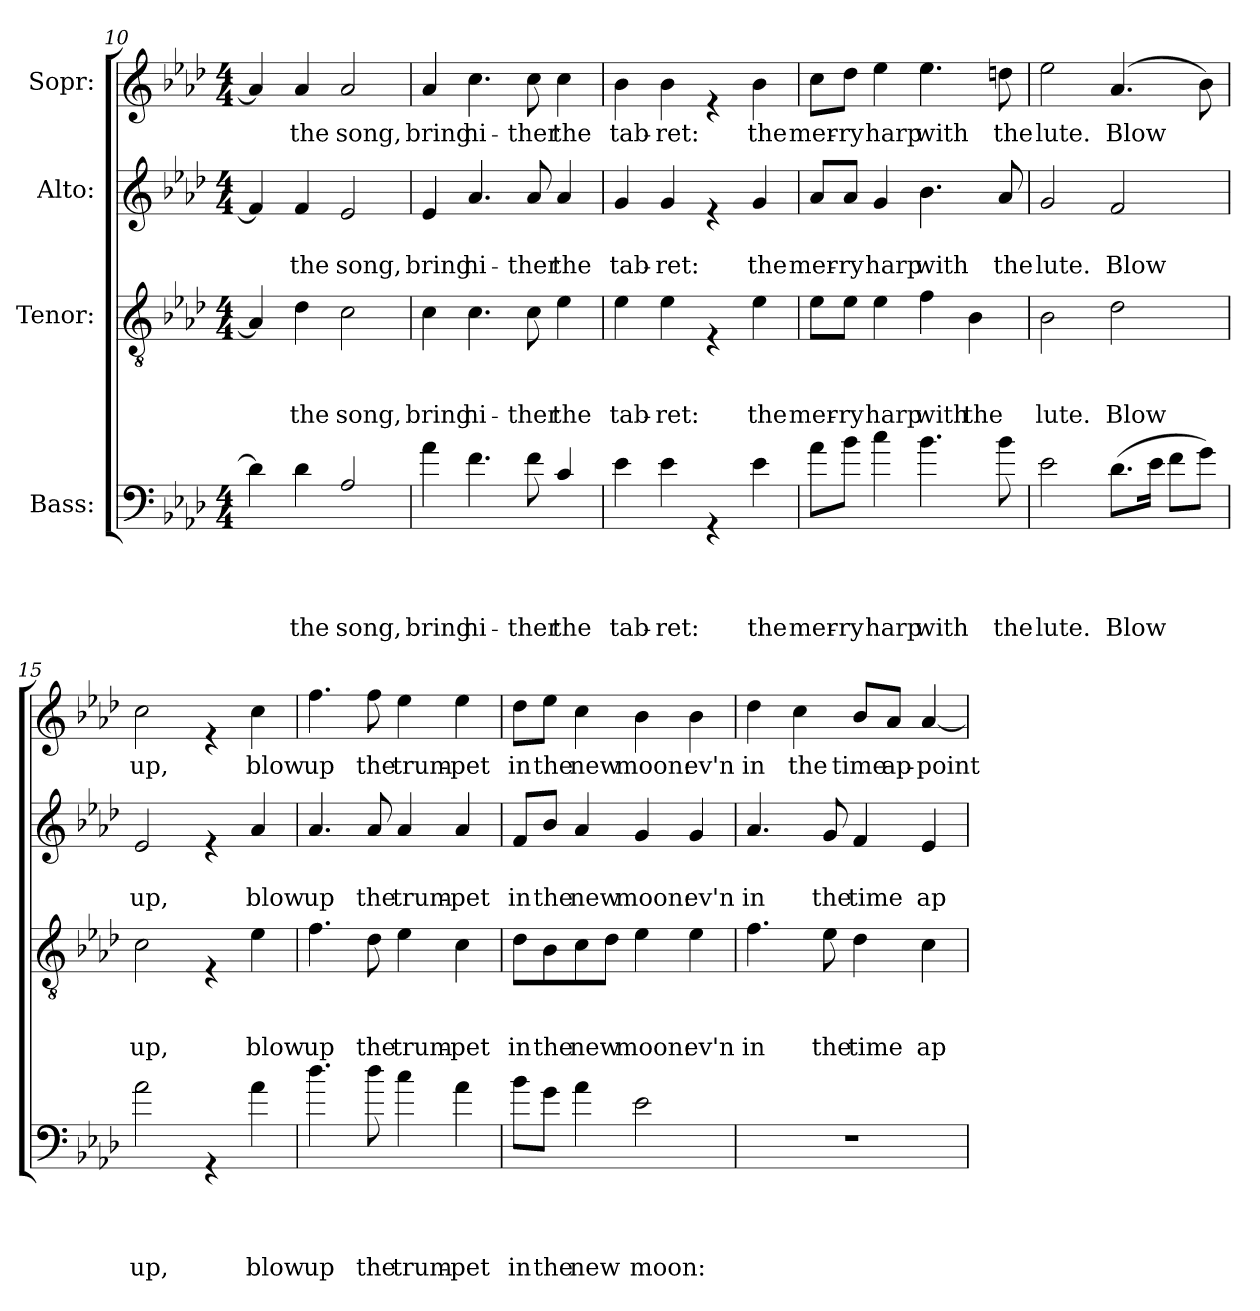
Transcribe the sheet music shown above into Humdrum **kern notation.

**kern	**text	**text	**text	**text	**kern	**text	**text	**text	**kern	**text	**text	**kern	**text
*part4	*part4	*part4	*part4	*part4	*part3	*part3	*part3	*part3	*part2	*part2	*part2	*part1	*part1
*staff4	*staff4	*staff4	*staff4	*staff4	*staff3	*staff3	*staff3	*staff3	*staff2	*staff2	*staff2	*staff1	*staff1
*I"Bass:	*	*	*	*	*I"Tenor:	*	*	*	*I"Alto:	*	*	*I"Sopr:	*
*clefF4	*	*	*	*	*clefGv2	*	*	*	*clefG2	*	*	*clefG2	*
*ITrd7c12	*	*	*	*	*	*	*	*	*	*	*	*	*
*k[b-e-a-d-]	*	*	*	*	*k[b-e-a-d-]	*	*	*	*k[b-e-a-d-]	*	*	*k[b-e-a-d-]	*
*A-:	*	*	*	*	*A-:	*	*	*	*A-:	*	*	*A-:	*
*M4/4	*	*	*	*	*M4/4	*	*	*	*M4/4	*	*	*M4/4	*
=10	=10	=10	=10	=10	=10	=10	=10	=10	=10	=10	=10	=10	=10
4D-\]	.	.	.	.	4A-/]	.	.	.	4f/]	.	.	4a-/]	.
!	!	!	!	!LO:LY:b	!	!	!	!LO:LY:b	!	!	!LO:LY:b	!	!LO:LY:b
4D-\	.	.	.	the	4d-\	.	.	the	4f/	.	the	4a-/	the
!	!	!	!	!LO:LY:b	!	!	!	!LO:LY:b	!	!	!LO:LY:b	!	!LO:LY:b
2AA-/	.	.	.	song,	2c\	.	.	song,	2e-/	.	song,	2a-/	song,
!!LO:LB:g=z
=11	=11	=11	=11	=11	=11	=11	=11	=11	=11	=11	=11	=11	=11
!	!	!	!	!LO:LY:b	!	!	!	!LO:LY:b	!	!	!LO:LY:b	!	!LO:LY:b
4A-\	.	.	.	bring	4c\	.	.	bring	4e-/	.	bring	4a-/	bring
!	!	!	!	!LO:LY:b	!	!	!	!LO:LY:b	!	!	!LO:LY:b	!	!LO:LY:b
4.F\	.	.	.	hi-	4.c\	.	.	hi-	4.a-/	.	hi-	4.cc\	hi-
!	!	!	!	!LO:LY:b	!	!	!	!LO:LY:b	!	!	!LO:LY:b	!	!LO:LY:b
8F\	.	.	.	-ther	8c\	.	.	-ther	8a-/	.	-ther	8cc\	-ther
!	!	!	!	!LO:LY:b	!	!	!	!LO:LY:b	!	!	!LO:LY:b	!	!LO:LY:b
4C/	.	.	.	the	4e-\	.	.	the	4a-/	.	the	4cc\	the
=12	=12	=12	=12	=12	=12	=12	=12	=12	=12	=12	=12	=12	=12
!	!	!	!	!LO:LY:b	!	!	!	!LO:LY:b	!	!	!LO:LY:b	!	!LO:LY:b
4E-\	.	.	.	tab-	4e-\	.	.	tab-	4g/	.	tab-	4b-\	tab-
!	!	!	!	!LO:LY:b	!	!	!	!LO:LY:b	!	!	!LO:LY:b	!	!LO:LY:b
4E-\	.	.	.	-ret:	4e-\	.	.	-ret:	4g/	.	-ret:	4b-\	-ret:
4rGG	.	.	.	.	4rE	.	.	.	4re	.	.	4re	.
!	!	!	!	!LO:LY:b	!	!	!	!LO:LY:b	!	!	!LO:LY:b	!	!LO:LY:b
4E-\	.	.	.	the	4e-\	.	.	the	4g/	.	the	4b-\	the
=13	=13	=13	=13	=13	=13	=13	=13	=13	=13	=13	=13	=13	=13
!	!	!	!	!LO:LY:b	!	!	!	!LO:LY:b	!	!	!LO:LY:b	!	!LO:LY:b
8A-\L	.	.	.	mer-	8e-\L	.	.	mer-	8a-/L	.	mer-	8cc\L	mer-
!	!	!	!	!LO:LY:b	!	!	!	!LO:LY:b	!	!	!LO:LY:b	!	!LO:LY:b
8B-\J	.	.	.	-ry	8e-\J	.	.	-ry	8a-/J	.	-ry	8dd-\J	-ry
!	!	!	!	!LO:LY:b	!	!	!	!LO:LY:b	!	!	!LO:LY:b	!	!LO:LY:b
4c\	.	.	.	harp	4e-\	.	.	harp	4g/	.	harp	4ee-\	harp
!	!	!	!	!LO:LY:b	!	!	!	!LO:LY:b	!	!	!LO:LY:b	!	!LO:LY:b
4.B-\	.	.	.	with	4f\	.	.	with	4.b-\	.	with	4.ee-\	with
!	!	!	!	!	!	!	!	!LO:LY:b	!	!	!	!	!
.	.	.	.	.	4B-\	.	.	the	.	.	.	.	.
!	!	!	!	!LO:LY:b	!	!	!	!	!	!	!LO:LY:b	!	!LO:LY:b
8B-\	.	.	.	the	.	.	.	.	8a-/	.	the	8ddn\	the
=14	=14	=14	=14	=14	=14	=14	=14	=14	=14	=14	=14	=14	=14
*	*	*	*	*	*	*	*	*	*	*	*	*MM60	*
!	!	!	!	!LO:LY:b	!	!	!	!LO:LY:b	!	!	!LO:LY:b	!	!LO:LY:b
2E-\	.	.	.	lute.	2B-\	.	.	lute.	2g/	.	lute.	2ee-\	lute.
!	!	!	!	!LO:LY:b	!	!	!	!LO:LY:b	!	!	!LO:LY:b	!	!LO:LY:b
(>8.D-\L	.	.	.	Blow	2d-\	.	.	Blow	2f/	.	Blow	(<4.a-/	Blow
16E-\Jk	.	.	.	.	.	.	.	.	.	.	.	.	.
8F\L	.	.	.	.	.	.	.	.	.	.	.	.	.
8G\J)	.	.	.	.	.	.	.	.	.	.	.	8b-\)	.
!!LO:PB:g=z
=15	=15	=15	=15	=15	=15	=15	=15	=15	=15	=15	=15	=15	=15
!	!	!	!	!LO:LY:b	!	!	!	!LO:LY:b	!	!	!LO:LY:b	!	!LO:LY:b
2A-\	.	.	.	up,	2c\	.	.	up,	2e-/	.	up,	2cc\	up,
4rGG	.	.	.	.	4rE	.	.	.	4re	.	.	4re	.
!	!	!	!	!LO:LY:b	!	!	!	!LO:LY:b	!	!	!LO:LY:b	!	!LO:LY:b
4A-\	.	.	.	blow	4e-\	.	.	blow	4a-/	.	blow	4cc\	blow
=16	=16	=16	=16	=16	=16	=16	=16	=16	=16	=16	=16	=16	=16
*	*	*	*	*	*	*	*	*	*	*	*	*MM112	*
!	!	!	!	!LO:LY:b	!	!	!	!LO:LY:b	!	!	!LO:LY:b	!	!LO:LY:b
4.d-\	.	.	.	up	4.f\	.	.	up	4.a-/	.	up	4.ff\	up
!	!	!	!	!LO:LY:b	!	!	!	!LO:LY:b	!	!	!LO:LY:b	!	!LO:LY:b
8d-\	.	.	.	the	8d-\	.	.	the	8a-/	.	the	8ff\	the
!	!	!	!	!LO:LY:b	!	!	!	!LO:LY:b	!	!	!LO:LY:b	!	!LO:LY:b
4c\	.	.	.	trum-	4e-\	.	.	trum-	4a-/	.	trum-	4ee-\	trum-
!	!	!	!	!LO:LY:b	!	!	!	!LO:LY:b	!	!	!LO:LY:b	!	!LO:LY:b
4A-\	.	.	.	-pet	4c\	.	.	-pet	4a-/	.	-pet	4ee-\	-pet
=17	=17	=17	=17	=17	=17	=17	=17	=17	=17	=17	=17	=17	=17
!	!	!	!	!LO:LY:b	!	!	!	!LO:LY:b	!	!	!LO:LY:b	!	!LO:LY:b
8B-\L	.	.	.	in	8d-\L	.	.	in	8f/L	.	in	8dd-\L	in
!	!	!	!	!LO:LY:b	!	!	!	!LO:LY:b	!	!	!LO:LY:b	!	!LO:LY:b
8G\J	.	.	.	the	8B-\	.	.	the	8b-/J	.	the	8ee-\J	the
!	!	!	!	!LO:LY:b	!	!	!	!LO:LY:b	!	!	!LO:LY:b	!	!LO:LY:b
4A-\	.	.	.	new	8c\	.	.	new	4a-/	.	new	4cc\	new
.	.	.	.	.	8d-\J	.	.	.	.	.	.	.	.
!	!	!	!	!LO:LY:b	!	!	!	!LO:LY:b	!	!	!LO:LY:b	!	!LO:LY:b
2E-\	.	.	.	moon:	4e-\	.	.	moon:	4g/	.	moon:	4b-\	moon:
!	!	!	!	!	!	!	!	!LO:LY:b	!	!	!LO:LY:b	!	!LO:LY:b
.	.	.	.	.	4e-\	.	.	ev'n	4g/	.	ev'n	4b-\	ev'n
=18	=18	=18	=18	=18	=18	=18	=18	=18	=18	=18	=18	=18	=18
!	!	!	!	!	!	!	!	!LO:LY:b	!	!	!LO:LY:b	!	!LO:LY:b
1r	.	.	.	.	4.f\	.	.	in	4.a-/	.	in	4dd-\	in
!	!	!	!	!	!	!	!	!	!	!	!	!	!LO:LY:b
.	.	.	.	.	.	.	.	.	.	.	.	4cc\	the
!	!	!	!	!	!	!	!	!LO:LY:b	!	!	!LO:LY:b	!	!
.	.	.	.	.	8e-\	.	.	the	8g/	.	the	.	.
!	!	!	!	!	!	!	!	!LO:LY:b	!	!	!LO:LY:b	!	!LO:LY:b
.	.	.	.	.	4d-\	.	.	time	4f/	.	time	8b-/L	time
!	!	!	!	!	!	!	!	!	!	!	!	!	!LO:LY:b
.	.	.	.	.	.	.	.	.	.	.	.	8a-/J	ap-
!	!	!	!	!	!	!	!	!LO:LY:b	!	!	!LO:LY:b	!	!LO:LY:b
.	.	.	.	.	4c\	.	.	ap-	4e-/	.	ap-	[<4a-/	-point-
=	=	=	=	=	=	=	=	=	=	=	=	=	=
*-	*-	*-	*-	*-	*-	*-	*-	*-	*-	*-	*-	*-	*-
